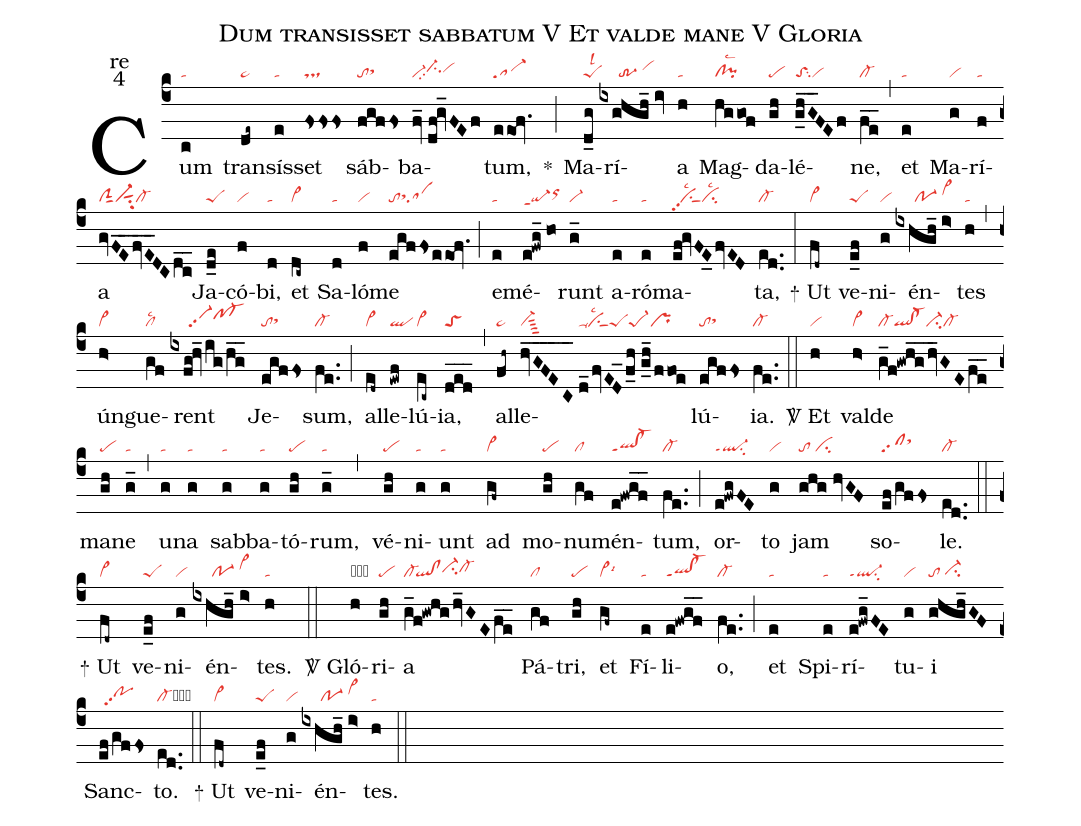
name:Dum transisset sabbatum V Et valde mane V Gloria;
office-part:re;
mode:4;
nabc-lines:1;
%%
(c4) Cum(c|ta) tran(de~|pe~)sís(e|ta)set(fsfsfs|ts)

sáb(fgffs|tosthh)ba(fv_//df@gv_FEf|vi-ci-hhpp2vihh)tum,(eeof.|sa-)

<sp>*</sp>(;)

Ma(d_g|peSlsl2)rí(ixghgh_//iv|//////tr-3/vihi)a(h|ta)

Mag(hggof|cl!pilsc2)da(gh|pe)lé(ghG___FEf|toSsu2vi)ne,(fe__|cl-) (,)

et(e|ta) Ma(g|vi)rí(f|ta)a(gvFEfvE____DCdc__|clSsut1vi-sut1su2cl-)

Ja(d_e|peS)có(f|vi)bi,(d|ta) et(dc~|vi>)

Sa(d|ta)ló(f|vi)me(egffseeof.|tosthhsa) (;)

e(e|ta)mé(e!fwg_//ho|qi-ppt1orhi)runt(g_|vi-)

a(e|ta)ró(e|ta)ma(ef@gvFE_0fvED|vipp2su1sut1lsc2cilsc2)ta,(ed..|cl-) (:)



<sp>+</sp> Ut(fd~|vi>)

ve(e_f|peS)ni(g|vi)én(ixhgh_//i>|//////po-1/vi>hi)tes(h|ta) (,)

ún(h>|vi>)gue(gf|cllsc2)rent(ixfg@hv_/ig/hg__|//////vi-pp2pf-hi)

Je(egffs|tosthh)sum,(fe..|cl-) (;)

al(ed~|vi>)le(ewf|ql)lú(ec~|vi>)ia,(ded___|toS) (,)

al(fh~|pe~)le(hvGFEC_____//|vi-sut4|d_/fvED_/f_2h//g_h_/ffoe|visu1sut1ppu1lsc2peSpe-1pr)lú(egffs|tosthh)ia.(fe..|cl-) (::)



<sp>V/</sp> Et(h|vi) val(h>|vi>)de(g_f!gwhg__/hv_GEfe__|cl-ql!cl-ci-cl-)

ma(gh|pe)ne(g_|ta) (,)

u(g|ta)na(g|ta) sab(g|ta)ba(g|ta)tó(gh|pe)rum,(g_|ta) (,)

vé(gh|pe)ni(g|ta)unt(g|ta) ad(gf~|vi>)

mo(gh|pe)nu(gf|cl)mén(e!fwgf__|ql!cl-ppt1)tum,(fe..|cl-) (;)

or(e!fwgFE|ql-ppt1su2)to(g|vi) jam(ghg//hvGF|to/ci)

so(ef/gffs|clpp2sthj)le.(ed..|cl-) (::)


<sp>+</sp> Ut(fd~|vi>)
ve(e_f|peS)ni(g|vi)én(ixhgh_//i>|//////po-1/vi>hi)tes.(h|ta) (::)



<sp>V/</sp>

Gló(h|obvi)ri(gh|pe)a(g_f!gwhg/hv_GEfe__|cl-`ql!clci-hhcl-hh)

Pá(gf|cl)tri,(gh|pe) et(gf~|vi>lsi6)

Fí(e|ta)li(e!fwgf__|ql!cl-ppt1)o,(fe..|cl-) (;)

et(e|ta) Spi(e|ta)rí(e!fwg_FE|ql-ppt1su2)tu(g|vi)i(ghgh_GF|to/ci-hg)

Sanc(ef/gffs|//pohhpp2)to.(ed..|cl-cb) (::)


<sp>+</sp> Ut(fd~|vi>)
ve(e_f|peS)ni(g|vi)én(ixhgh_//i>|//////po-1/vi>hi)tes.(h|ta) (::)
